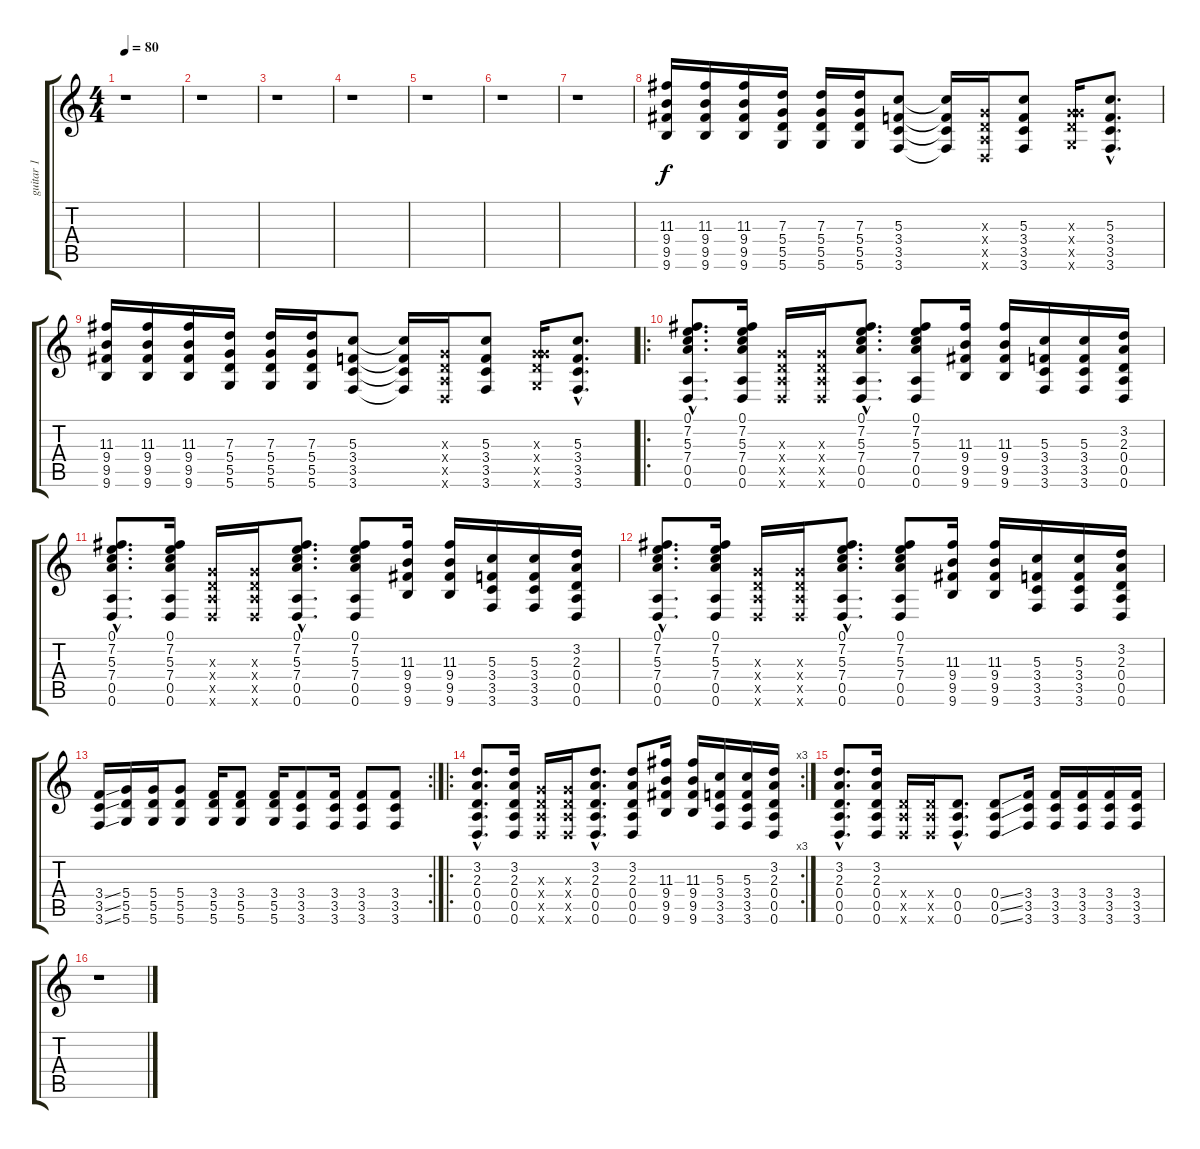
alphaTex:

\track ("guitar 1" "guitar 1") {instrument distortionguitar}
\staff {score tabs}
\tuning (E4 B3 G3 D3 A2 D2) {hide}
\ts (4 4)
\tempo 80
\clef g2
\ks c
r.1{dy f} |
r.1 |
r.1 |
r.1 |
r.1 |
r.1 |
r.1 |
(11.3 9.4 9.5 9.6).16 (11.3 9.4 9.5 9.6).16 (11.3 9.4 9.5 9.6).16 (7.3 5.4 5.5 5.6).16 (7.3 5.4 5.5 5.6).16 (7.3 5.4 5.5 5.6).16 (5.3 3.4 3.5 3.6).8 (5.3{t} 3.4{t} 3.5{t} 3.6{t}).16 (0.3{x} 0.4{x} 0.5{x} 0.6{x}).16 (5.3 3.4 3.5 3.6).8 (0.3{x} 5.4{x} 5.5{x} 5.6{x}).16 (5.3{hac} 3.4{hac} 3.5{hac} 3.6{hac}).8{d} |
(11.3 9.4 9.5 9.6).16 (11.3 9.4 9.5 9.6).16 (11.3 9.4 9.5 9.6).16 (7.3 5.4 5.5 5.6).16 (7.3 5.4 5.5 5.6).16 (7.3 5.4 5.5 5.6).16 (5.3 3.4 3.5 3.6).8 (5.3{t} 3.4{t} 3.5{t} 3.6{t}).16 (0.3{x} 0.4{x} 0.5{x} 0.6{x}).16 (5.3 3.4 3.5 3.6).8 (0.3{x} 5.4{x} 5.5{x} 5.6{x}).16 (5.3{hac} 3.4{hac} 3.5{hac} 3.6{hac}).8{d} |
\ro
(0.1{hac} 7.2{hac} 5.3{hac} 7.4{hac} 0.5{hac} 0.6{hac}).8{d} (0.1 7.2 5.3 7.4 0.5 0.6).16 (0.3{x} 0.4{x} 0.5{x} 0.6{x}).16 (0.3{x} 0.4{x} 0.5{x} 0.6{x}).16 (0.1{hac} 7.2{hac} 5.3{hac} 7.4{hac} 0.5{hac} 0.6{hac}).8{d} (0.1 7.2 5.3 7.4 0.5 0.6).8 (11.3 9.4 9.5 9.6).16 (11.3 9.4 9.5 9.6).16 (5.3 3.4 3.5 3.6).16 (5.3 3.4 3.5 3.6).16 (3.2 2.3 0.4 0.5 0.6).16 |
(0.1{hac} 7.2{hac} 5.3{hac} 7.4{hac} 0.5{hac} 0.6{hac}).8{d} (0.1 7.2 5.3 7.4 0.5 0.6).16 (0.3{x} 0.4{x} 0.5{x} 0.6{x}).16 (0.3{x} 0.4{x} 0.5{x} 0.6{x}).16 (0.1{hac} 7.2{hac} 5.3{hac} 7.4{hac} 0.5{hac} 0.6{hac}).8{d} (0.1 7.2 5.3 7.4 0.5 0.6).8 (11.3 9.4 9.5 9.6).16 (11.3 9.4 9.5 9.6).16 (5.3 3.4 3.5 3.6).16 (5.3 3.4 3.5 3.6).16 (3.2 2.3 0.4 0.5 0.6).16 |
(0.1{hac} 7.2{hac} 5.3{hac} 7.4{hac} 0.5{hac} 0.6{hac}).8{d} (0.1 7.2 5.3 7.4 0.5 0.6).16 (0.3{x} 0.4{x} 0.5{x} 0.6{x}).16 (0.3{x} 0.4{x} 0.5{x} 0.6{x}).16 (0.1{hac} 7.2{hac} 5.3{hac} 7.4{hac} 0.5{hac} 0.6{hac}).8{d} (0.1 7.2 5.3 7.4 0.5 0.6).8 (11.3 9.4 9.5 9.6).16 (11.3 9.4 9.5 9.6).16 (5.3 3.4 3.5 3.6).16 (5.3 3.4 3.5 3.6).16 (3.2 2.3 0.4 0.5 0.6).16 |
\rc 2
(3.4{ss} 3.5{ss} 3.6{ss}).16 (5.4 5.5 5.6).16 (5.4 5.5 5.6).16 (5.4 5.5 5.6).8 (3.4 5.5 5.6).16 (3.4 5.5 5.6).8 (3.4 5.5 5.6).16 (3.4 3.5 3.6).8 (3.4 3.5 3.6).16 (3.4 3.5 3.6).8 (3.4 3.5 3.6).8 |
\ro
\rc 3
(3.2{hac} 2.3{hac} 0.4{hac} 0.5{hac} 0.6{hac}).8{d} (3.2 2.3 0.4 0.5 0.6).16 (0.3{x} 0.4{x} 0.5{x} 0.6{x}).16 (0.3{x} 0.4{x} 0.5{x} 0.6{x}).16 (3.2{hac} 2.3{hac} 0.4{hac} 0.5{hac} 0.6{hac}).8{d} (3.2 2.3 0.4 0.5 0.6).8 (11.3 9.4 9.5 9.6).16 (11.3 9.4 9.5 9.6).16 (5.3 3.4 3.5 3.6).16 (5.3 3.4 3.5 3.6).16 (3.2 2.3 0.4 0.5 0.6).16 |
(3.2{hac} 2.3{hac} 0.4{hac} 0.5{hac} 0.6{hac}).8{d} (3.2 2.3 0.4 0.5 0.6).16 (0.4{x} 0.5{x} 0.6{x}).16 (0.4{x} 0.5{x} 0.6{x}).16 (0.4{hac} 0.5{hac} 0.6{hac}).8{d} (0.4{ss} 0.5{ss} 0.6{ss}).8 (3.4 3.5 3.6).16 (3.4 3.5 3.6).16 (3.4 3.5 3.6).16 (3.4 3.5 3.6).16 (3.4 3.5 3.6).16 |
r.1
